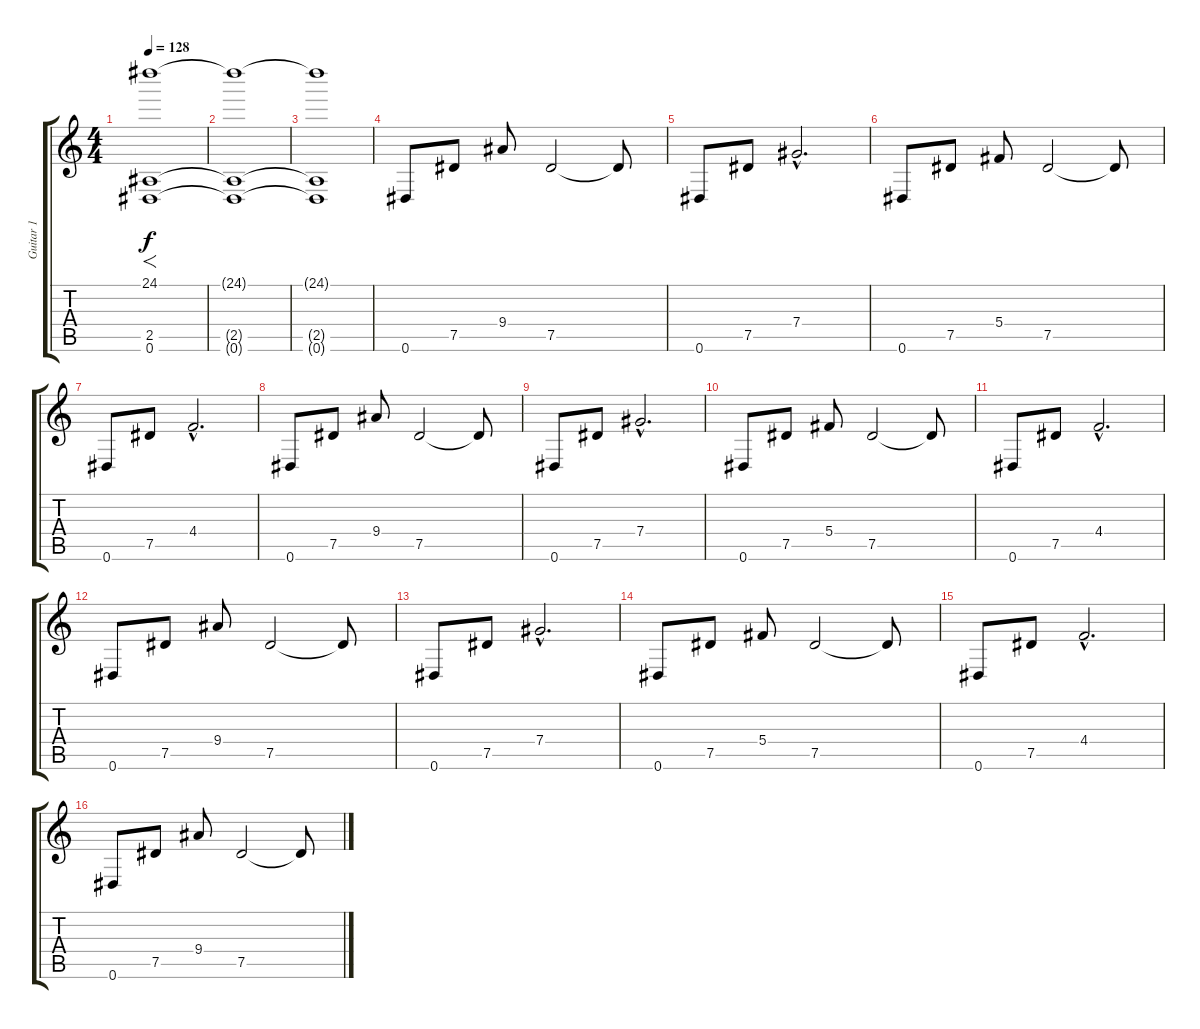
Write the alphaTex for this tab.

\track ("Guitar 1" "Guitar 1") {instrument acousticguitarsteel}
\staff {score tabs}
\tuning (Eb4 Bb3 Gb3 Db3 Ab2 Eb2) {hide}
\ts (4 4)
\tempo 128
\clef g2
\ks c
(24.1 2.5{t} 0.6{t}).1{f dy f} |
(24.1{t} 2.5{t} 0.6{t}).1 |
(24.1{t} 2.5{t} 0.6{t}).1 |
0.6.8{volume 10 instrument acousticguitarsteel} 7.5.8 9.4.8 7.5.2 7.5{t}.8 |
0.6.8 7.5.8 7.4{hac}.2{d} |
0.6.8 7.5.8 5.4.8 7.5.2 7.5{t}.8 |
0.6.8 7.5.8 4.4{hac}.2{d} |
0.6.8{volume 10 instrument acousticguitarsteel} 7.5.8 9.4.8 7.5.2 7.5{t}.8 |
0.6.8 7.5.8 7.4{hac}.2{d} |
0.6.8 7.5.8 5.4.8 7.5.2 7.5{t}.8 |
0.6.8 7.5.8 4.4{hac}.2{d} |
0.6.8{volume 10 instrument acousticguitarsteel} 7.5.8 9.4.8 7.5.2 7.5{t}.8 |
0.6.8 7.5.8 7.4{hac}.2{d} |
0.6.8 7.5.8 5.4.8 7.5.2 7.5{t}.8 |
0.6.8 7.5.8 4.4{hac}.2{d} |
0.6.8{volume 10 instrument acousticguitarsteel} 7.5.8 9.4.8 7.5.2 7.5{t}.8
